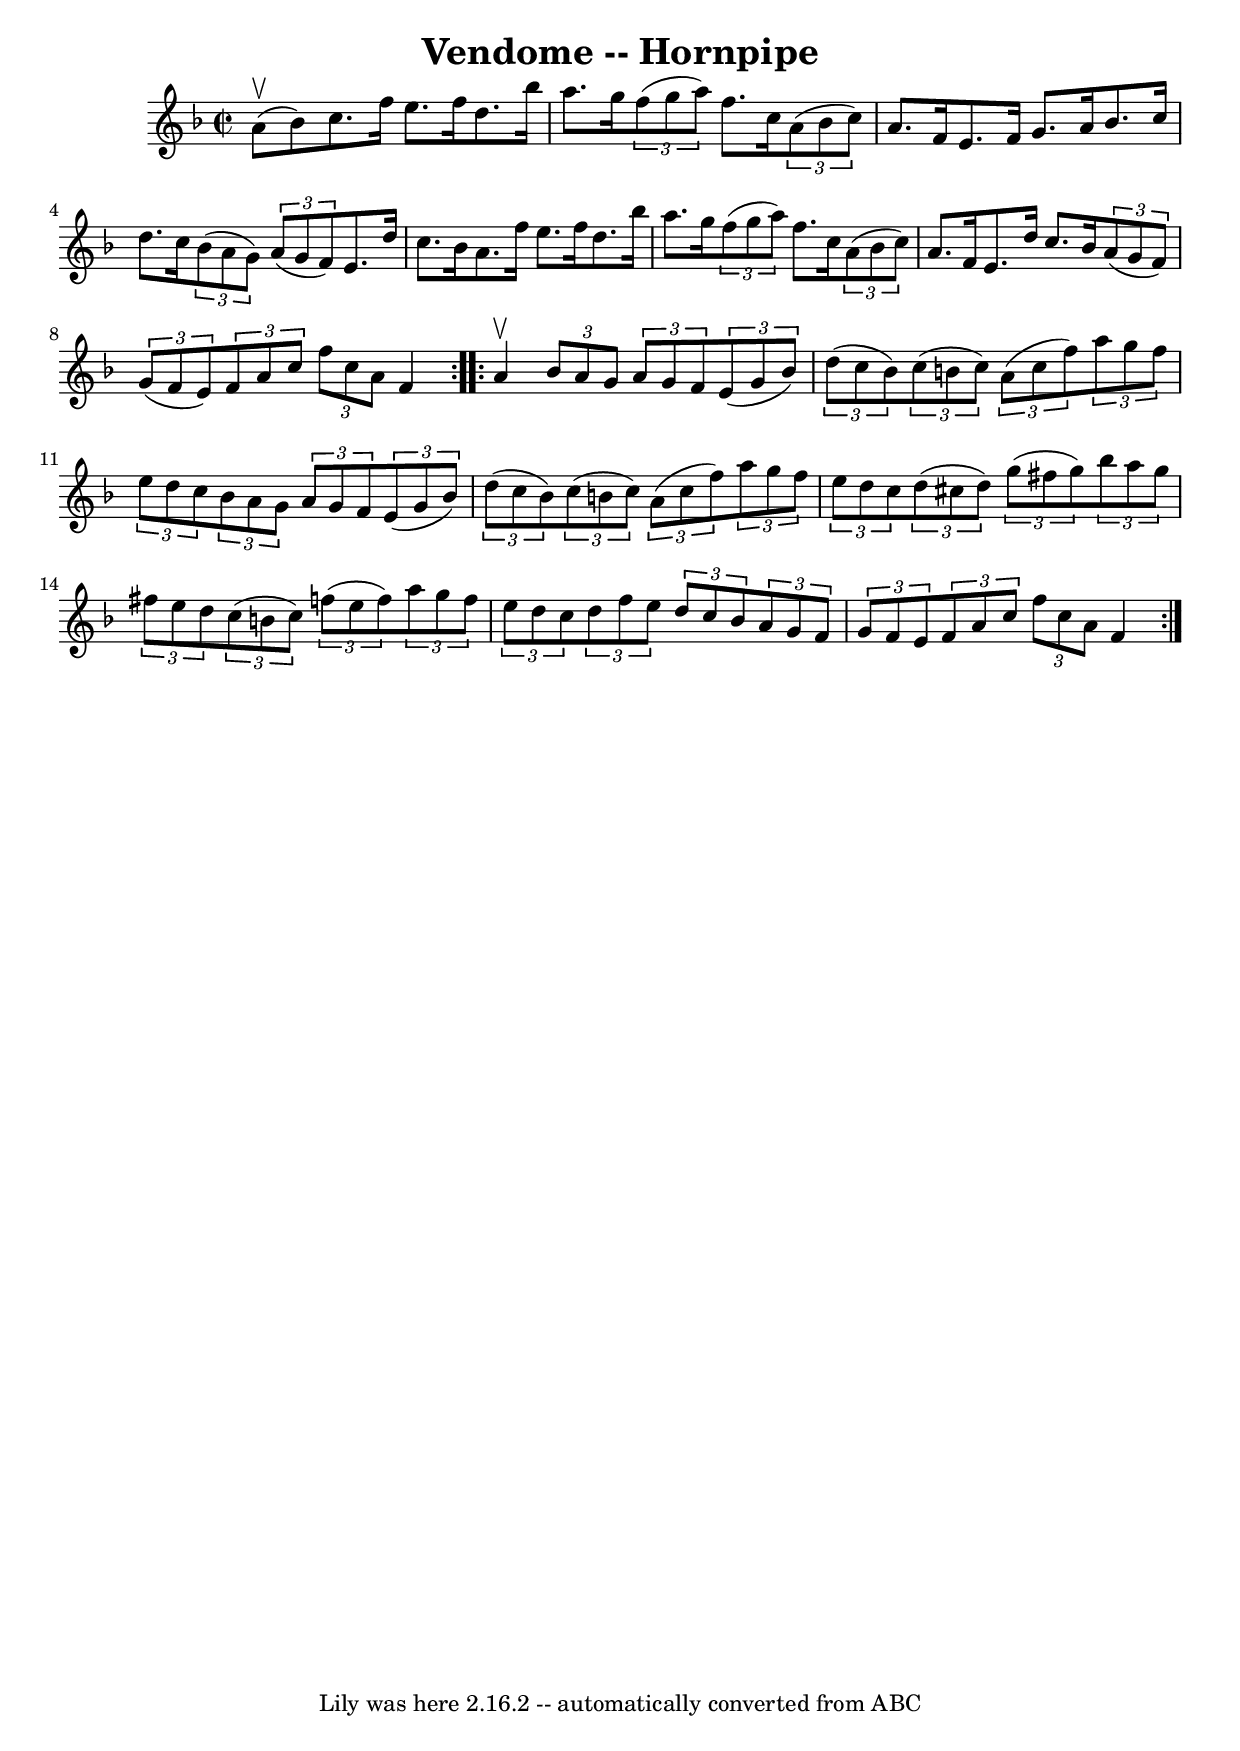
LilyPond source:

\version "2.7.40"
\include "Mammoth.ily"
\header {
	%% book = "Cole's 1000 Fiddle Tunes"
	crossRefNumber = "1"
	footnotes = ""
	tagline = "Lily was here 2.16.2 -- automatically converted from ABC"
	title = "Vendome -- Hornpipe"
}
voicedefault =  {
\set Score.defaultBarType = "empty"

\repeat volta 2 {
\override Staff.TimeSignature #'style = #'C
 \time 2/2 \key f \major a'8 (^\upbow bes'8) |
 c''8. f''16 
 e''8. f''16 d''8. bes''16 a''8. g''16  |
   
\times 2/3 { f''8 (g''8 a''8) } f''8. c''16    \times 2/3 {   
a'8 (bes'8 c''8) } a'8. f'16  |
 e'8. f'16 g'8.   
 a'16 bes'8. c''16 d''8. c''16  |
   \times 2/3 { bes'8 (
a'8 g'8) }   \times 2/3 { a'8 (g'8 f'8) } e'8. d''16    
c''8. bes'16  |
 a'8. f''16 e''8. f''16 d''8.    
bes''16 a''8. g''16  |
   \times 2/3 { f''8 (g''8 a''8) 
} f''8. c''16    \times 2/3 { a'8 (bes'8 c''8) } a'8. f'16 
 |
 e'8. d''16 c''8. bes'16    \times 2/3 { a'8 (g'8    
f'8) }   \times 2/3 { g'8 (f'8 e'8) } |
 \times 2/3 { f'8 
 a'8 c''8  }   \times 2/3 { f''8 c''8 a'8  } f'4  }     
\repeat volta 2 { a'4^\upbow |
 \times 2/3 { bes'8 a'8 g'8  }  
 \times 2/3 { a'8 g'8 f'8  }   \times 2/3 { e'8 (g'8 bes'8) 
}   \times 2/3 { d''8 (c''8 bes'8) } |
   \times 2/3 { c''8 
(b'8 c''8) }   \times 2/3 { a'8 (c''8 f''8) }   
\times 2/3 { a''8 g''8 f''8  }   \times 2/3 { e''8 d''8 c''8  } 
|
     \times 2/3 { bes'8 a'8 g'8  }   \times 2/3 { a'8 g'8  
 f'8  }   \times 2/3 { e'8 (g'8 bes'8) }   \times 2/3 { d''8 (
c''8 bes'8) } |
   \times 2/3 { c''8 (b'8 c''8) }   
\times 2/3 { a'8 (c''8 f''8) }   \times 2/3 { a''8 g''8 f''8 
 }   \times 2/3 { e''8 d''8 c''8  } |
     \times 2/3 { d''8 (
 cis''8 d''8) }   \times 2/3 { g''8 (fis''8 g''8) }   
\times 2/3 { bes''8 a''8 g''8  }   \times 2/3 { fis''8 e''8    
d''8  } |
   \times 2/3 { c''8 (b'8 c''8) }   \times 2/3 {   
f''8 (e''8 f''8) }   \times 2/3 { a''8 g''8 f''8  }   
\times 2/3 { e''8 d''8 c''8  } |
     \times 2/3 { d''8 f''8 
 e''8  }   \times 2/3 { d''8 c''8 bes'8  }   \times 2/3 { a'8    
g'8 f'8  }   \times 2/3 { g'8 f'8 e'8  } |
 \times 2/3 { f'8 
 a'8 c''8  }   \times 2/3 { f''8 c''8 a'8  } f'4  }   
}

\score{
    <<

	\context Staff="default"
	{
	    \voicedefault 
	}

    >>
	\layout {
	}
	\midi {}
}
